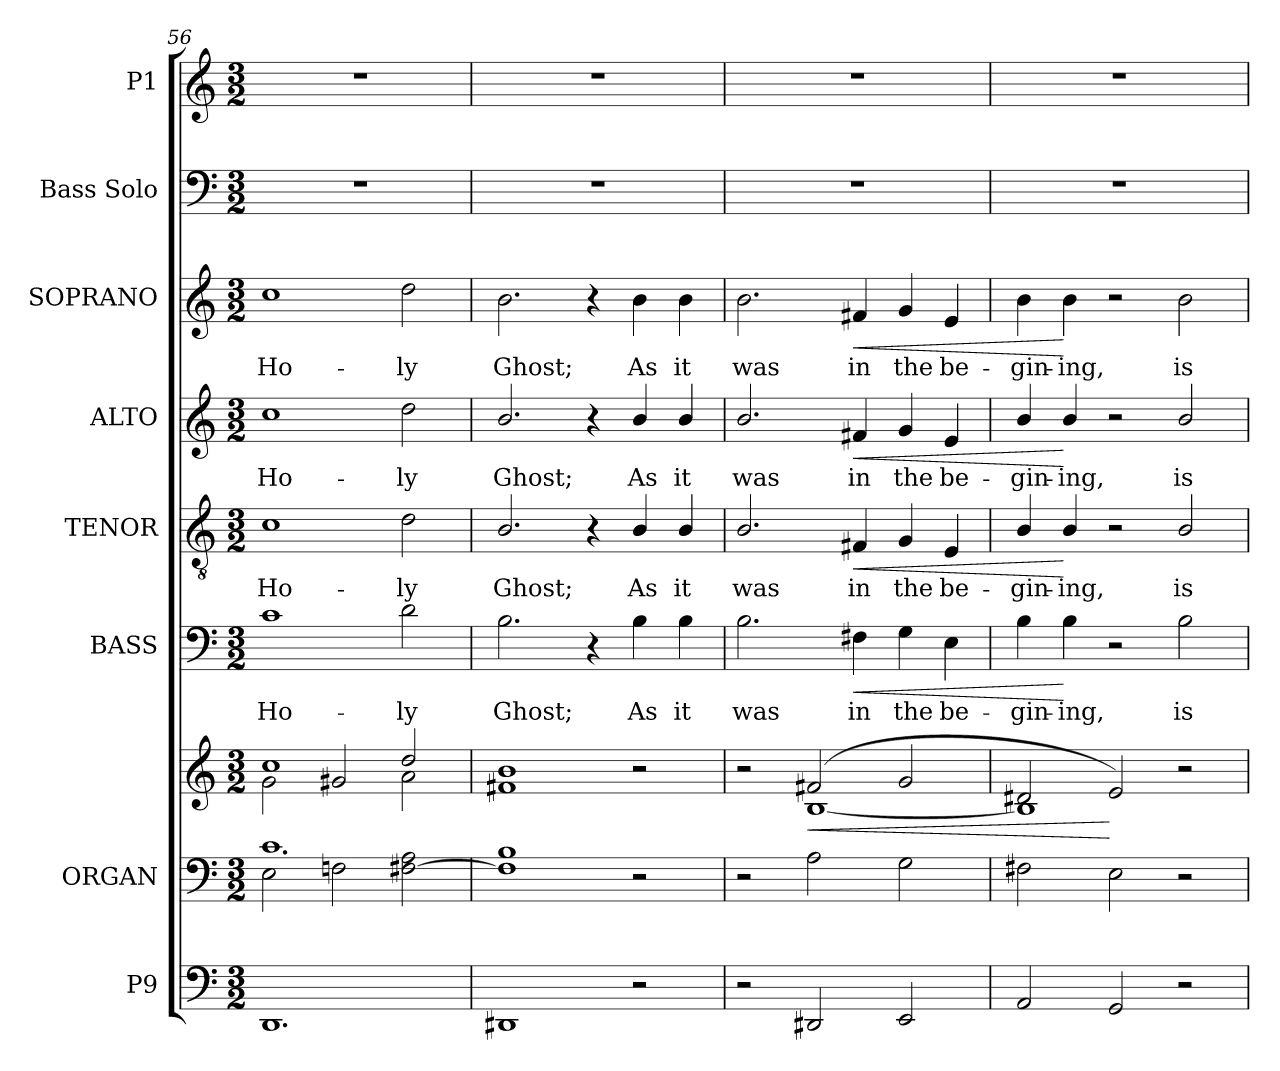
**kern	**kern	**kern	**dynam	**kern	**text	**dynam	**kern	**text	**dynam	**kern	**text	**dynam	**kern	**text	**dynam	**kern	**kern
*part8	*part7	*part7	*part7	*part6	*part6	*part6	*part5	*part5	*part5	*part4	*part4	*part4	*part3	*part3	*part3	*part2	*part1
*staff9	*staff8	*staff7	*staff7/8	*staff6	*staff6	*staff6	*staff5	*staff5	*staff5	*staff4	*staff4	*staff4	*staff3	*staff3	*staff3	*staff2	*staff1
*I"P9	*I"ORGAN	*	*	*I"BASS	*	*	*I"TENOR	*	*	*I"ALTO	*	*	*I"SOPRANO	*	*	*I"Bass Solo	*I"P1
*clefF4	*clefF4	*clefG2	*	*clefF4	*	*	*clefGv2	*	*	*clefG2	*	*	*clefG2	*	*	*clefF4	*clefG2
*	*	*	*	*	*	*	*ITrd7c12	*	*	*	*	*	*	*	*	*	*
*k[]	*k[]	*k[]	*	*k[]	*	*	*k[]	*	*	*k[]	*	*	*k[]	*	*	*k[]	*k[]
*C:	*C:	*C:	*	*C:	*	*	*C:	*	*	*C:	*	*	*C:	*	*	*C:	*C:
*M3/2	*M3/2	*M3/2	*	*M3/2	*	*	*M3/2	*	*	*M3/2	*	*	*M3/2	*	*	*M3/2	*M3/2
=56	=56	=56	=56	=56	=56	=56	=56	=56	=56	=56	=56	=56	=56	=56	=56	=56	=56
*	*^	*^	*	*	*	*	*	*	*	*	*	*	*	*	*	*	*
!	!	!	!	!	!	!	!LO:LY:b:color=#000000	!	!	!	!	!	!	!	!	!	!	!	!
!	!	!	!	!	!	!	!	!	!	!LO:LY:b:color=#000000	!	!	!	!	!	!	!	!	!
!	!	!	!	!	!	!	!	!	!	!	!	!	!LO:LY:b:color=#000000	!	!	!	!	!	!
!	!	!	!	!	!	!	!	!	!	!	!	!	!	!	!	!LO:LY:b:color=#000000	!	!LO:N:vis=1	!LO:N:vis=1
1.DDi	2Ei\	1.ci	1cci	2gi\	.	1ci	Ho-	.	1Ci	Ho-	.	1cci	Ho-	.	1cci	Ho-	.	1.r	1.r
.	2Fni\	.	.	2g#Xi/	.	.	.	.	.	.	.	.	.	.	.	.	.	.	.
!	!	!	!	!	!	!	!LO:LY:b:color=#000000	!	!	!	!	!	!	!	!	!	!	!	!
!	!	!	!	!	!	!	!	!	!	!LO:LY:b:color=#000000	!	!	!	!	!	!	!	!	!
!	!	!	!	!	!	!	!	!	!	!	!	!	!LO:LY:b:color=#000000	!	!	!	!	!	!
!	!	!	!	!	!	!	!	!	!	!	!	!	!	!	!	!LO:LY:b:color=#000000	!	!	!
.	[2F#Xi\ 2Ai	.	2ddi/	2ai\	.	2di\	-ly	.	2Di\	-ly	.	2ddi\	-ly	.	2ddi\	-ly	.	.	.
*	*v	*v	*	*	*	*	*	*	*	*	*	*	*	*	*	*	*	*	*
=57	=57	=57	=57	=57	=57	=57	=57	=57	=57	=57	=57	=57	=57	=57	=57	=57	=57	=57
!	!	!	!	!	!	!LO:LY:b:color=#000000	!	!	!	!	!	!	!	!	!	!	!	!
!	!	!	!	!	!	!	!	!	!LO:LY:b:color=#000000	!	!	!	!	!	!	!	!	!
!	!	!	!	!	!	!	!	!	!	!	!	!LO:LY:b:color=#000000	!	!	!	!	!	!
!	!	!	!	!	!	!	!	!	!	!	!	!	!	!	!LO:LY:b:color=#000000	!	!LO:N:vis=1	!LO:N:vis=1
1DD#Xi	1F#i] 1Bi	1bi	1f#i	.	2.Bi\	Ghost;	.	2.BBi/	Ghost;	.	2.bi/	Ghost;	.	2.bi\	Ghost;	.	1.r	1.r
.	.	.	.	.	4r	.	.	4r	.	.	4r	.	.	4r	.	.	.	.
!	!	!	!	!	!	!LO:LY:b:color=#000000	!	!	!	!	!	!	!	!	!	!	!	!
!	!	!	!	!	!	!	!	!	!LO:LY:b:color=#000000	!	!	!	!	!	!	!	!	!
!	!	!	!	!	!	!	!	!	!	!	!	!LO:LY:b:color=#000000	!	!	!	!	!	!
!	!	!	!	!	!	!	!	!	!	!	!	!	!	!	!LO:LY:b:color=#000000	!	!	!
2r	2r	2r	2ryy	.	4Bi\	As	.	4BBi/	As	.	4bi/	As	.	4bi\	As	.	.	.
!	!	!	!	!	!	!LO:LY:b:color=#000000	!	!	!	!	!	!	!	!	!	!	!	!
!	!	!	!	!	!	!	!	!	!LO:LY:b:color=#000000	!	!	!	!	!	!	!	!	!
!	!	!	!	!	!	!	!	!	!	!	!	!LO:LY:b:color=#000000	!	!	!	!	!	!
!	!	!	!	!	!	!	!	!	!	!	!	!	!	!	!LO:LY:b:color=#000000	!	!	!
.	.	.	.	.	4Bi\	it	.	4BBi/	it	.	4bi/	it	.	4bi\	it	.	.	.
=58	=58	=58	=58	=58	=58	=58	=58	=58	=58	=58	=58	=58	=58	=58	=58	=58	=58	=58
!	!	!	!	!	!	!LO:LY:b:color=#000000	!	!	!	!	!	!	!	!	!	!	!	!
!	!	!	!	!	!	!	!	!	!LO:LY:b:color=#000000	!	!	!	!	!	!	!	!	!
!	!	!	!	!	!	!	!	!	!	!	!	!LO:LY:b:color=#000000	!	!	!	!	!	!
!	!	!	!	!	!	!	!	!	!	!	!	!	!	!	!LO:LY:b:color=#000000	!	!LO:N:vis=1	!LO:N:vis=1
2r	2r	2r	2ryy	.	2.Bi\	was	.	2.BBi/	was	.	2.bi/	was	.	2.bi\	was	.	1.r	1.r
!	!	!	!	!LO:HP:b	!	!	!	!	!	!	!	!	!	!	!	!	!	!
2DD#Xi/	2Ai\	(2f#i/	[1Bi	<	.	.	.	.	.	.	.	.	.	.	.	.	.	.
!	!	!	!	!	!	!LO:LY:b:color=#000000	!LO:HP:b	!	!	!	!	!	!	!	!	!	!	!
!	!	!	!	!	!	!	!	!	!LO:LY:b:color=#000000	!LO:HP:b	!	!	!	!	!	!	!	!
!	!	!	!	!	!	!	!	!	!	!	!	!LO:LY:b:color=#000000	!LO:HP:b	!	!	!	!	!
!	!	!	!	!	!	!	!	!	!	!	!	!	!	!	!LO:LY:b:color=#000000	!LO:HP:b	!	!
.	.	.	.	.	4F#i\	in	<	4FF#i/	in	<	4f#i/	in	<	4f#i/	in	<	.	.
!	!	!	!	!	!	!LO:LY:b:color=#000000	!	!	!	!	!	!	!	!	!	!	!	!
!	!	!	!	!	!	!	!	!	!LO:LY:b:color=#000000	!	!	!	!	!	!	!	!	!
!	!	!	!	!	!	!	!	!	!	!	!	!LO:LY:b:color=#000000	!	!	!	!	!	!
!	!	!	!	!	!	!	!	!	!	!	!	!	!	!	!LO:LY:b:color=#000000	!	!	!
2EEi/	2Gi\	2gi/	.	.	4Gi\	the	.	4GGi/	the	.	4gi/	the	.	4gi/	the	.	.	.
!	!	!	!	!	!	!LO:LY:b:color=#000000	!	!	!	!	!	!	!	!	!	!	!	!
!	!	!	!	!	!	!	!	!	!LO:LY:b:color=#000000	!	!	!	!	!	!	!	!	!
!	!	!	!	!	!	!	!	!	!	!	!	!LO:LY:b:color=#000000	!	!	!	!	!	!
!	!	!	!	!	!	!	!	!	!	!	!	!	!	!	!LO:LY:b:color=#000000	!	!	!
.	.	.	.	.	4Ei\	be-	.	4EEi/	be-	.	4ei/	be-	.	4ei/	be-	.	.	.
=59	=59	=59	=59	=59	=59	=59	=59	=59	=59	=59	=59	=59	=59	=59	=59	=59	=59	=59
!	!	!	!	!	!	!LO:LY:b:color=#000000	!	!	!	!	!	!	!	!	!	!	!	!
!	!	!	!	!	!	!	!	!	!LO:LY:b:color=#000000	!	!	!	!	!	!	!	!	!
!	!	!	!	!	!	!	!	!	!	!	!	!LO:LY:b:color=#000000	!	!	!	!	!	!
!	!	!	!	!	!	!	!	!	!	!	!	!	!	!	!LO:LY:b:color=#000000	!	!LO:N:vis=1	!LO:N:vis=1
2AAi/	2F#i\	2d#Xi/	1Bi]	.	4Bi\	-gin-	.	4BBi/	-gin-	.	4bi/	-gin-	.	4bi\	-gin-	.	1.r	1.r
!	!	!	!	!	!	!LO:LY:b:color=#000000	!	!	!	!	!	!	!	!	!	!	!	!
!	!	!	!	!	!	!	!	!	!LO:LY:b:color=#000000	!	!	!	!	!	!	!	!	!
!	!	!	!	!	!	!	!	!	!	!	!	!LO:LY:b:color=#000000	!	!	!	!	!	!
!	!	!	!	!	!	!	!	!	!	!	!	!	!	!	!LO:LY:b:color=#000000	!	!	!
.	.	.	.	.	4Bi\	-ing,	[	4BBi/	-ing,	[	4bi/	-ing,	[	4bi\	-ing,	[	.	.
2GGi/	2Ei\	2ei/)	.	[	2r	.	.	2r	.	.	2r	.	.	2r	.	.	.	.
!	!	!	!	!	!	!LO:LY:b:color=#000000	!	!	!	!	!	!	!	!	!	!	!	!
!	!	!	!	!	!	!	!	!	!LO:LY:b:color=#000000	!	!	!	!	!	!	!	!	!
!	!	!	!	!	!	!	!	!	!	!	!	!LO:LY:b:color=#000000	!	!	!	!	!	!
!	!	!	!	!	!	!	!	!	!	!	!	!	!	!	!LO:LY:b:color=#000000	!	!	!
2r	2r	2r	2ryy	.	2Bi\	is	.	2BBi/	is	.	2bi/	is	.	2bi\	is	.	.	.
*	*	*v	*v	*	*	*	*	*	*	*	*	*	*	*	*	*	*	*
=	=	=	=	=	=	=	=	=	=	=	=	=	=	=	=	=	=
*-	*-	*-	*-	*-	*-	*-	*-	*-	*-	*-	*-	*-	*-	*-	*-	*-	*-
